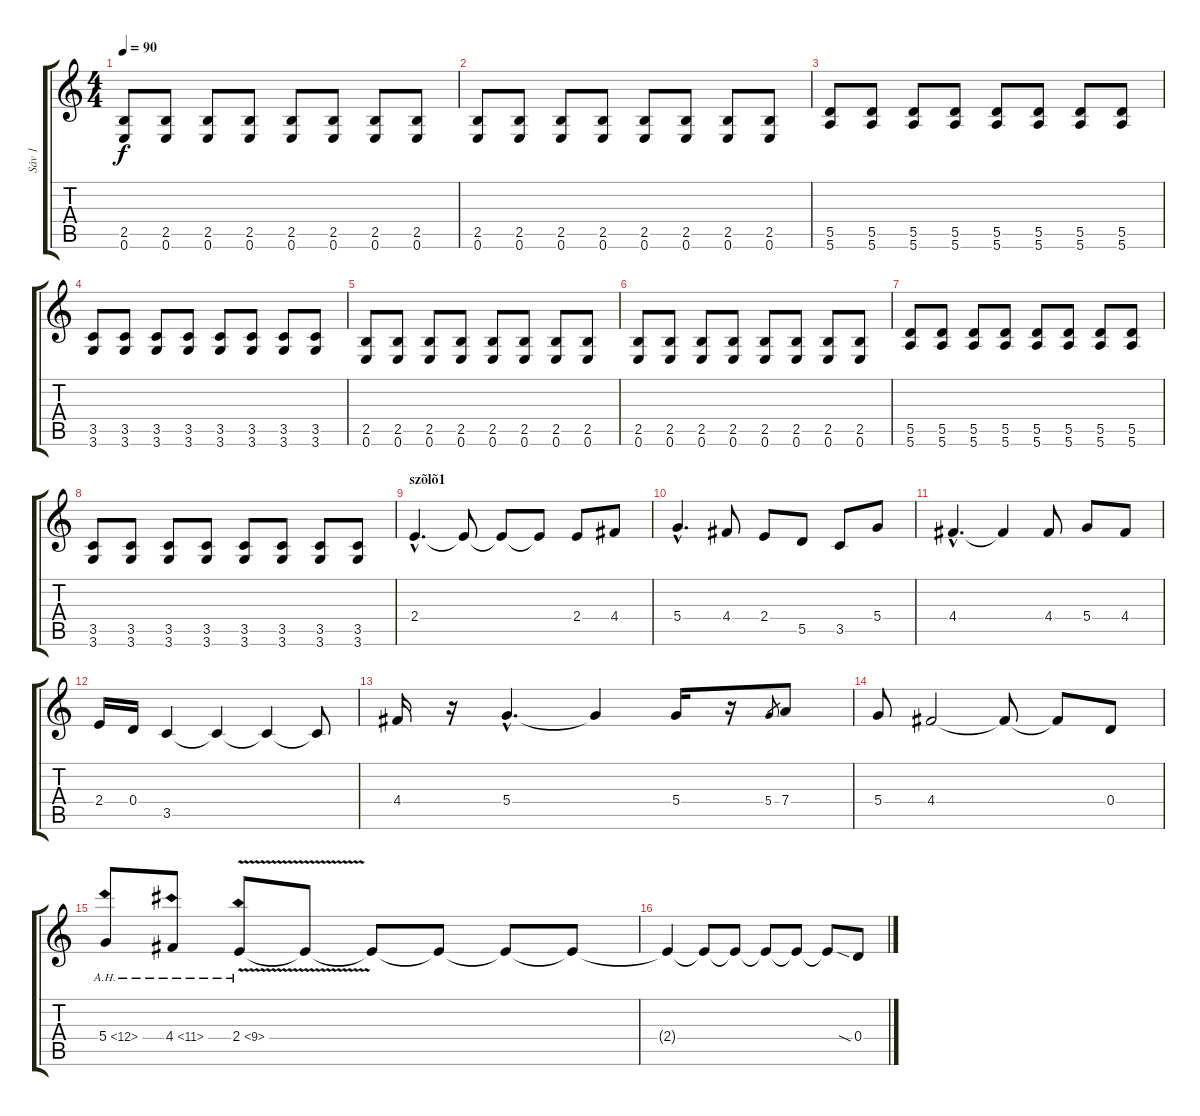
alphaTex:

\track ("Sáv 1" "Sáv 1") {instrument distortionguitar}
\staff {score tabs}
\tuning (E4 B3 G3 D3 A2 E2) {hide}
\ts (4 4)
\tempo 90
\clef g2
\ks c
(2.5 0.6).8{dy f} (2.5 0.6).8 (2.5 0.6).8 (2.5 0.6).8 (2.5 0.6).8 (2.5 0.6).8 (2.5 0.6).8 (2.5 0.6).8 |
(2.5 0.6).8 (2.5 0.6).8 (2.5 0.6).8 (2.5 0.6).8 (2.5 0.6).8 (2.5 0.6).8 (2.5 0.6).8 (2.5 0.6).8 |
(5.5 5.6).8 (5.5 5.6).8 (5.5 5.6).8 (5.5 5.6).8 (5.5 5.6).8 (5.5 5.6).8 (5.5 5.6).8 (5.5 5.6).8 |
(3.5 3.6).8 (3.5 3.6).8 (3.5 3.6).8 (3.5 3.6).8 (3.5 3.6).8 (3.5 3.6).8 (3.5 3.6).8 (3.5 3.6).8 |
(2.5 0.6).8 (2.5 0.6).8 (2.5 0.6).8 (2.5 0.6).8 (2.5 0.6).8 (2.5 0.6).8 (2.5 0.6).8 (2.5 0.6).8 |
(2.5 0.6).8 (2.5 0.6).8 (2.5 0.6).8 (2.5 0.6).8 (2.5 0.6).8 (2.5 0.6).8 (2.5 0.6).8 (2.5 0.6).8 |
(5.5 5.6).8 (5.5 5.6).8 (5.5 5.6).8 (5.5 5.6).8 (5.5 5.6).8 (5.5 5.6).8 (5.5 5.6).8 (5.5 5.6).8 |
(3.5 3.6).8 (3.5 3.6).8 (3.5 3.6).8 (3.5 3.6).8 (3.5 3.6).8 (3.5 3.6).8 (3.5 3.6).8 (3.5 3.6).8 |
\section ("" "szõlõ1")
2.4{hac}.4{d} 2.4{t}.8 2.4{t}.8 2.4{t}.8 2.4.8 4.4.8 |
5.4{hac}.4{d} 4.4.8 2.4.8 5.5.8 3.5.8 5.4.8 |
4.4{hac}.4{d} 4.4{t}.4 4.4.8 5.4.8 4.4.8 |
2.4.16 0.4.16 3.5.4 3.5{t}.4 3.5{t}.4 3.5{t}.8 |
4.4.16 r.16 5.4{hac}.4{d} 5.4{t}.4 5.4.16 r.16 5.4.8{gr} 7.4.8 |
5.4.8 4.4.2 4.4{t}.8 4.4{t}.8 0.4.8 |
5.4{ah 7}.8 4.4{ah 7}.8 2.4{ah 7 v}.8 2.4{t}.8 2.4{t}.8 2.4{t}.8 2.4{t}.8 2.4{t}.8 |
2.4{t}.4 2.4{t}.8 2.4{t}.8 2.4{t}.8 2.4{t}.8 2.4{t}.8 0.4{sia}.8
